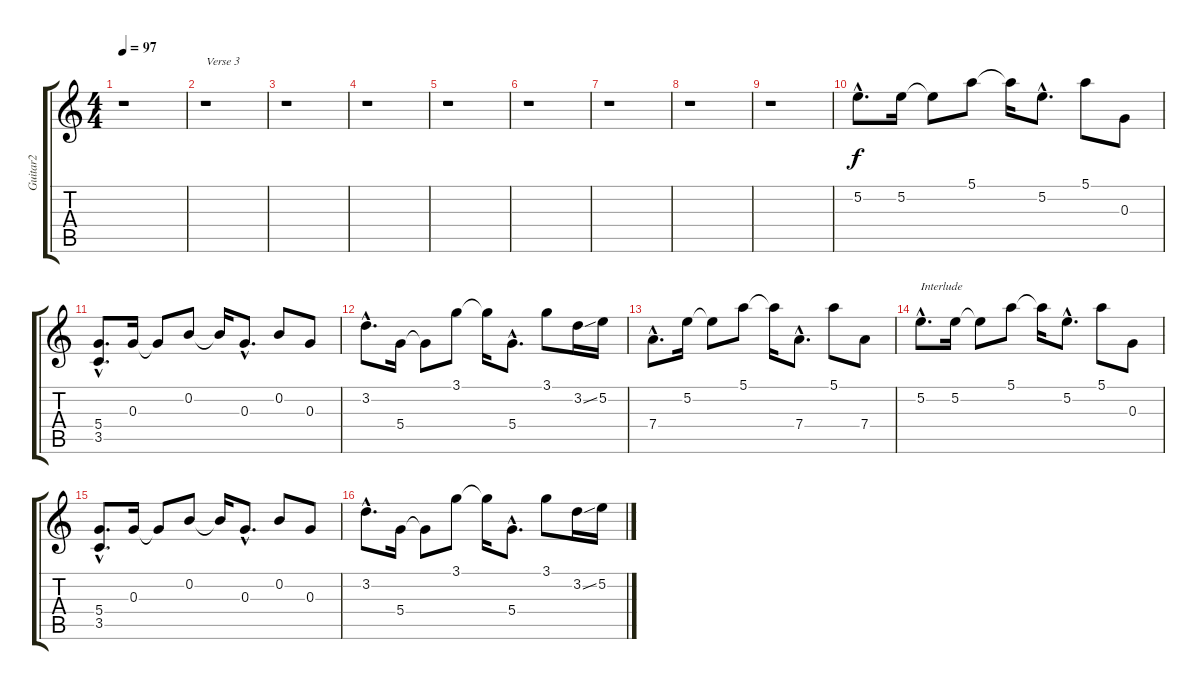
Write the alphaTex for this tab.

\track ("Guitar2" "Guitar2") {instrument distortionguitar}
\staff {score tabs}
\tuning (E4 B3 G3 D3 A2 E2) {hide}
\ts (4 4)
\tempo 97
\clef g2
\ks c
r.1{dy f} |
r.1{txt "Verse 3"} |
r.1 |
r.1 |
r.1 |
r.1 |
r.1 |
r.1 |
r.1 |
5.2{hac}.8{d} 5.2.16 5.2{t}.8 5.1.8 5.1{t}.16 5.2{hac}.8{d} 5.1.8 0.3.8 |
(5.4{hac} 3.5{hac}).8{d} 0.3.16 0.3{t}.8 0.2.8 0.2{t}.16 0.3{hac}.8{d} 0.2.8 0.3.8 |
3.2{hac}.8{d} 5.4.16 5.4{t}.8 3.1.8 3.1{t}.16 5.4{hac}.8{d} 3.1.8 3.2{ss}.16 5.2.16 |
7.4{hac}.8{d} 5.2.16 5.2{t}.8 5.1.8 5.1{t}.16 7.4{hac}.8{d} 5.1.8 7.4.8 |
5.2{hac}.8{d txt "Interlude"} 5.2.16 5.2{t}.8 5.1.8 5.1{t}.16 5.2{hac}.8{d} 5.1.8 0.3.8 |
(5.4{hac} 3.5{hac}).8{d} 0.3.16 0.3{t}.8 0.2.8 0.2{t}.16 0.3{hac}.8{d} 0.2.8 0.3.8 |
3.2{hac}.8{d} 5.4.16 5.4{t}.8 3.1.8 3.1{t}.16 5.4{hac}.8{d} 3.1.8 3.2{ss}.16 5.2.16
